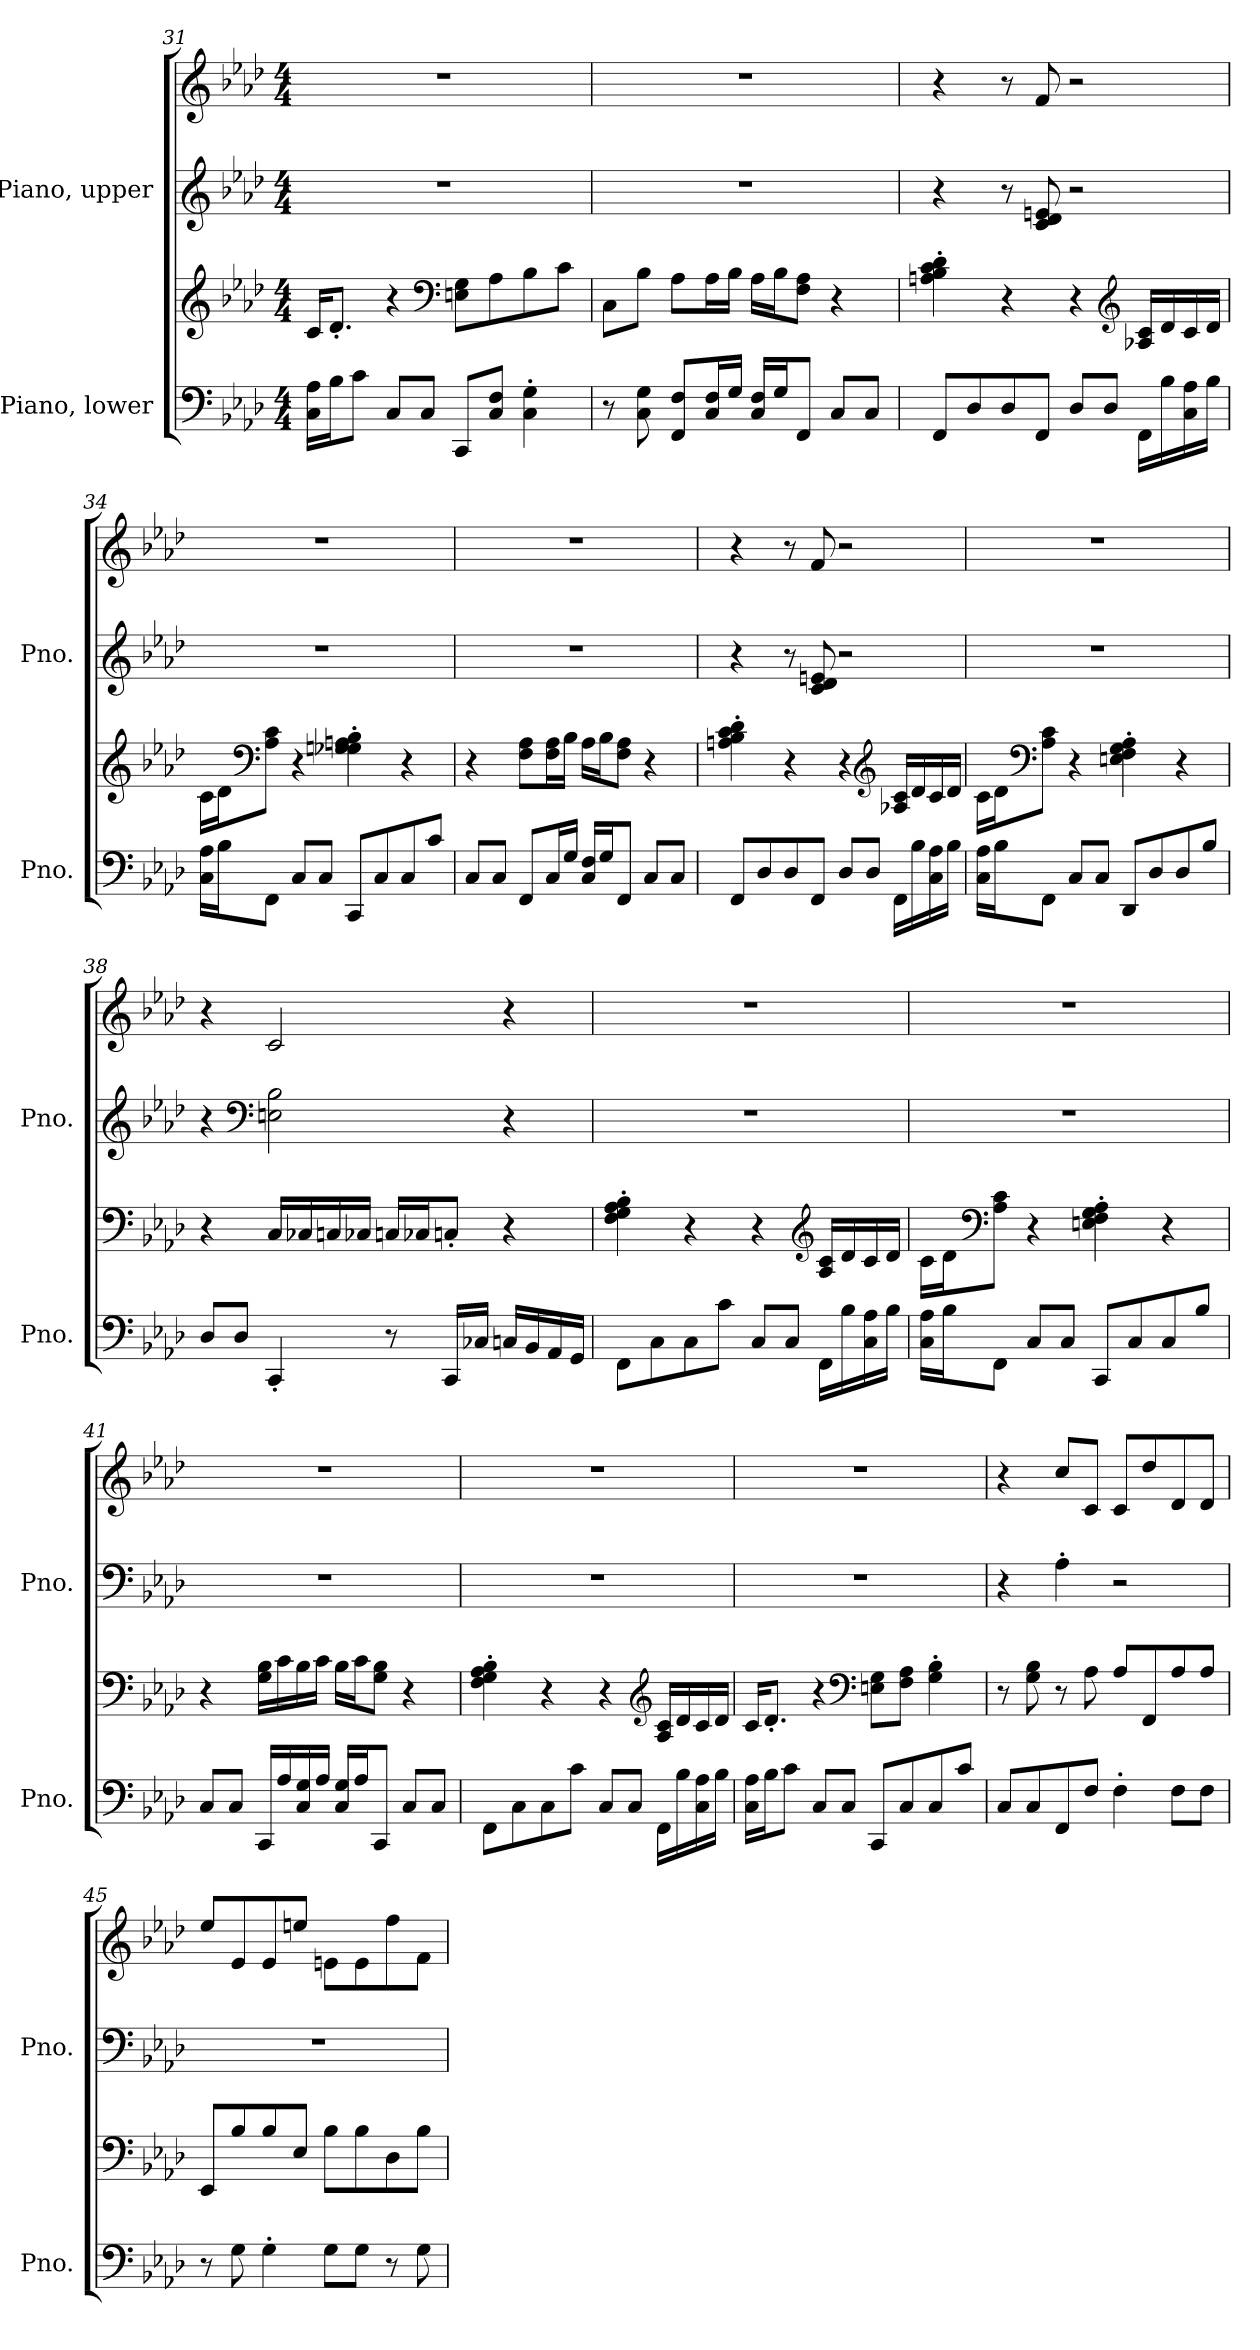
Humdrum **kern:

**kern	**kern	**kern	**kern
*part2	*part2	*part1	*part1
*staff4	*staff3	*staff2	*staff1
*I"Piano, lower	*	*I"Piano, upper	*
*I'Pno.	*	*I'Pno.	*
*clefF4	*clefG2	*clefG2	*clefG2
*k[b-e-a-d-]	*k[b-e-a-d-]	*k[b-e-a-d-]	*k[b-e-a-d-]
*M4/4	*M4/4	*M4/4	*M4/4
=31	=31	=31	=31
16C\ 16A-\LL	16c/KL	1r	1r
16B-\J	8.d-'/J	.	.
8c\J	.	.	.
8C/L	4r	.	.
8C/J	.	.	.
*	*clefF4	*	*
8CC/L	8En\ 8G\L	.	.
8C/ 8F/J	8A-\	.	.
4C\' 4G\'	8B-\	.	.
.	8c\J	.	.
=32	=32	=32	=32
8r	8C\L	1r	1r
8C\ 8G\	8B-\J	.	.
8FF/ 8F/L	8A-\L	.	.
16C/ 16F/L	16A-\L	.	.
16G/JJ	16B-\JJ	.	.
16C/ 16F/LL	16A-\LL	.	.
16G/J	16B-\J	.	.
8FF/J	8F\ 8A-\J	.	.
8C/L	4r	.	.
8C/J	.	.	.
!!LO:LB:g=z
=33	=33	=33	=33
8FF/L	4An\' 4B-\' 4c\' 4d-\'	4r	4r
8D-/	.	.	.
8D-/	4r	8r	8r
8FF/J	.	8c/ 8d-/ 8en/	8f/
8D-/L	4r	2r	2r
8D-/J	.	.	.
*	*clefG2	*	*
16FF\LL	16A-X/ 16c/LL	.	.
16B-\	16d-/	.	.
16C\ 16A-\	16c/	.	.
16B-\JJ	16d-/JJ	.	.
=34	=34	=34	=34
16C\ 16A-\LL	16c\LL	1r	1r
16B-\J	16d-\J	.	.
*	*clefF4	*	*
8FF\J	8A-\ 8c\J	.	.
8C/L	4r	.	.
8C/J	.	.	.
8CC/L	4G-X\' 4Gn\' 4An\' 4B-\'	.	.
8C/	.	.	.
8C/	4r	.	.
8c/J	.	.	.
=35	=35	=35	=35
8C/L	4r	1r	1r
8C/J	.	.	.
8FF/L	8F\ 8A-\L	.	.
16C/L	16F\ 16A-\L	.	.
16G/JJ	16B-\JJ	.	.
16C/ 16F/LL	16A-\LL	.	.
16G/J	16B-\J	.	.
8FF/J	8F\ 8A-\J	.	.
8C/L	4r	.	.
8C/J	.	.	.
!!LO:LB:g=z
=36	=36	=36	=36
8FF/L	4An\' 4B-\' 4c\' 4d-\'	4r	4r
8D-/	.	.	.
8D-/	4r	8r	8r
8FF/J	.	8c/ 8d-/ 8en/	8f/
8D-/L	4r	2r	2r
8D-/J	.	.	.
*	*clefG2	*	*
16FF\LL	16A-X/ 16c/LL	.	.
16B-\	16d-/	.	.
16C\ 16A-\	16c/	.	.
16B-\JJ	16d-/JJ	.	.
=37	=37	=37	=37
16C\ 16A-\LL	16c\LL	1r	1r
16B-\J	16d-\J	.	.
*	*clefF4	*	*
8FF\J	8A-\ 8c\J	.	.
8C/L	4r	.	.
8C/J	.	.	.
8DD-/L	4En\' 4F\' 4G\' 4A-\'	.	.
8D-/	.	.	.
8D-/	4r	.	.
8B-/J	.	.	.
!!LO:PB:g=z
=38	=38	=38	=38
8D-/L	4r	4r	4r
8D-/J	.	.	.
*	*	*clefF4	*
4CC'/	16C/LL	2En\ 2B-\	2c/
.	16C-X/	.	.
.	16Cn/	.	.
.	16C-X/JJ	.	.
8r	16Cn/LL	.	.
.	16C-X/J	.	.
16CC/LL	8Cn'/J	.	.
16C-X/JJ	.	.	.
16Cn/LL	4r	4r	4r
16BB-/	.	.	.
16AA-/	.	.	.
16GG/JJ	.	.	.
=39	=39	=39	=39
8FF\L	4F\' 4G\' 4A-\' 4B-\'	1r	1r
8C\	.	.	.
8C\	4r	.	.
8c\J	.	.	.
8C/L	4r	.	.
8C/J	.	.	.
*	*clefG2	*	*
16FF\LL	16A-/ 16c/LL	.	.
16B-\	16d-/	.	.
16C\ 16A-\	16c/	.	.
16B-\JJ	16d-/JJ	.	.
!!LO:LB:g=z
=40	=40	=40	=40
16C\ 16A-\LL	16c\LL	1r	1r
16B-\J	16d-\J	.	.
*	*clefF4	*	*
8FF\J	8A-\ 8c\J	.	.
8C/L	4r	.	.
8C/J	.	.	.
8CC/L	4En\' 4F\' 4G\' 4A-\'	.	.
8C/	.	.	.
8C/	4r	.	.
8B-/J	.	.	.
=41	=41	=41	=41
8C/L	4r	1r	1r
8C/J	.	.	.
16CC/LL	16G\ 16B-\LL	.	.
16A-/	16c\	.	.
16C/ 16G/	16B-\	.	.
16A-/JJ	16c\JJ	.	.
16C/ 16G/LL	16B-\LL	.	.
16A-/J	16c\J	.	.
8CC/J	8G\ 8B-\J	.	.
8C/L	4r	.	.
8C/J	.	.	.
=42	=42	=42	=42
8FF\L	4F\' 4G\' 4A-\' 4B-\'	1r	1r
8C\	.	.	.
8C\	4r	.	.
8c\J	.	.	.
8C/L	4r	.	.
8C/J	.	.	.
*	*clefG2	*	*
16FF\LL	16A-/ 16c/LL	.	.
16B-\	16d-/	.	.
16C\ 16A-\	16c/	.	.
16B-\JJ	16d-/JJ	.	.
!!LO:LB:g=z
=43	=43	=43	=43
16C\ 16A-\LL	16c/KL	1r	1r
16B-\J	8.d-'/J	.	.
8c\J	.	.	.
8C/L	4r	.	.
8C/J	.	.	.
*	*clefF4	*	*
8CC/L	8En\ 8G\L	.	.
8C/	8F\ 8A-\J	.	.
8C/	4G\' 4B-\'	.	.
8c/J	.	.	.
=44	=44	=44	=44
8C/L	8r	4r	4r
8C/	8G\ 8B-\	.	.
8FF/	8r	4A-'\	8cc/L
8F/J	8A-\	.	8c/J
4F'\	8A-/L	2r	8c/L
.	8FF/	.	8dd-/
8F\L	8A-/	.	8d-/
8F\J	8A-/J	.	8d-/J
=45	=45	=45	=45
8r	8EE-/L	1r	8ee-/L
8G\	8B-/	.	8e-/
4G'\	8B-/	.	8e-/
.	8E-/J	.	8een/J
8G\L	8B-\L	.	8en\L
8G\J	8B-\	.	8e\
8r	8D-\	.	8ff\
8G\	8B-\J	.	8f\J
=	=	=	=
*-	*-	*-	*-
